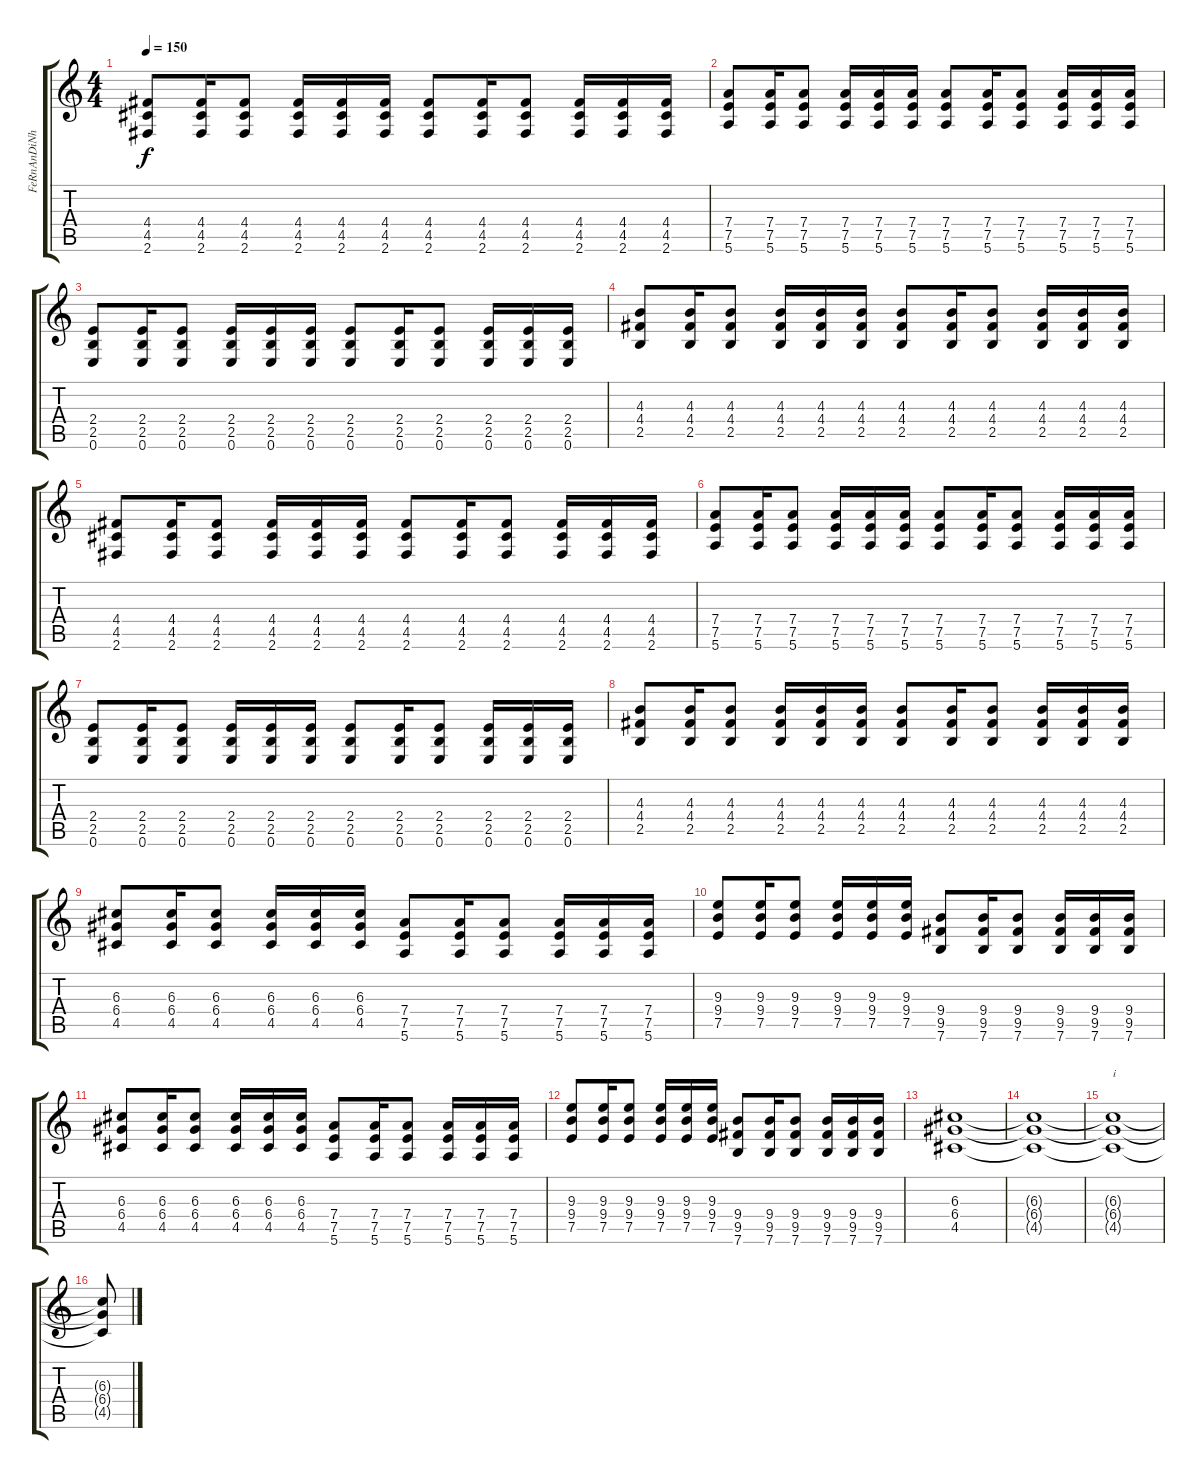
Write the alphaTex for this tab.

\track ("FeRnAnDiNhO" "FeRnAnDiNh") {instrument overdrivenguitar}
\staff {score tabs}
\tuning (E4 B3 G3 D3 A2 E2) {hide}
\ts (4 4)
\tempo 150
\clef g2
\ks c
(4.4 4.5 2.6).8{dy f} (4.4 4.5 2.6).16 (4.4 4.5 2.6).8 (4.4 4.5 2.6).16 (4.4 4.5 2.6).16 (4.4 4.5 2.6).16 (4.4 4.5 2.6).8 (4.4 4.5 2.6).16 (4.4 4.5 2.6).8 (4.4 4.5 2.6).16 (4.4 4.5 2.6).16 (4.4 4.5 2.6).16 |
(7.4 7.5 5.6).8 (7.4 7.5 5.6).16 (7.4 7.5 5.6).8 (7.4 7.5 5.6).16 (7.4 7.5 5.6).16 (7.4 7.5 5.6).16 (7.4 7.5 5.6).8 (7.4 7.5 5.6).16 (7.4 7.5 5.6).8 (7.4 7.5 5.6).16 (7.4 7.5 5.6).16 (7.4 7.5 5.6).16 |
(2.4 2.5 0.6).8 (2.4 2.5 0.6).16 (2.4 2.5 0.6).8 (2.4 2.5 0.6).16 (2.4 2.5 0.6).16 (2.4 2.5 0.6).16 (2.4 2.5 0.6).8 (2.4 2.5 0.6).16 (2.4 2.5 0.6).8 (2.4 2.5 0.6).16 (2.4 2.5 0.6).16 (2.4 2.5 0.6).16 |
(4.3 4.4 2.5).8 (4.3 4.4 2.5).16 (4.3 4.4 2.5).8 (4.3 4.4 2.5).16 (4.3 4.4 2.5).16 (4.3 4.4 2.5).16 (4.3 4.4 2.5).8 (4.3 4.4 2.5).16 (4.3 4.4 2.5).8 (4.3 4.4 2.5).16 (4.3 4.4 2.5).16 (4.3 4.4 2.5).16 |
(4.4 4.5 2.6).8 (4.4 4.5 2.6).16 (4.4 4.5 2.6).8 (4.4 4.5 2.6).16 (4.4 4.5 2.6).16 (4.4 4.5 2.6).16 (4.4 4.5 2.6).8 (4.4 4.5 2.6).16 (4.4 4.5 2.6).8 (4.4 4.5 2.6).16 (4.4 4.5 2.6).16 (4.4 4.5 2.6).16 |
(7.4 7.5 5.6).8 (7.4 7.5 5.6).16 (7.4 7.5 5.6).8 (7.4 7.5 5.6).16 (7.4 7.5 5.6).16 (7.4 7.5 5.6).16 (7.4 7.5 5.6).8 (7.4 7.5 5.6).16 (7.4 7.5 5.6).8 (7.4 7.5 5.6).16 (7.4 7.5 5.6).16 (7.4 7.5 5.6).16 |
(2.4 2.5 0.6).8 (2.4 2.5 0.6).16 (2.4 2.5 0.6).8 (2.4 2.5 0.6).16 (2.4 2.5 0.6).16 (2.4 2.5 0.6).16 (2.4 2.5 0.6).8 (2.4 2.5 0.6).16 (2.4 2.5 0.6).8 (2.4 2.5 0.6).16 (2.4 2.5 0.6).16 (2.4 2.5 0.6).16 |
(4.3 4.4 2.5).8 (4.3 4.4 2.5).16 (4.3 4.4 2.5).8 (4.3 4.4 2.5).16 (4.3 4.4 2.5).16 (4.3 4.4 2.5).16 (4.3 4.4 2.5).8 (4.3 4.4 2.5).16 (4.3 4.4 2.5).8 (4.3 4.4 2.5).16 (4.3 4.4 2.5).16 (4.3 4.4 2.5).16 |
(6.3 6.4 4.5).8 (6.3 6.4 4.5).16 (6.3 6.4 4.5).8 (6.3 6.4 4.5).16 (6.3 6.4 4.5).16 (6.3 6.4 4.5).16 (7.4 7.5 5.6).8 (7.4 7.5 5.6).16 (7.4 7.5 5.6).8 (7.4 7.5 5.6).16 (7.4 7.5 5.6).16 (7.4 7.5 5.6).16 |
(9.3 9.4 7.5).8 (9.3 9.4 7.5).16 (9.3 9.4 7.5).8 (9.3 9.4 7.5).16 (9.3 9.4 7.5).16 (9.3 9.4 7.5).16 (9.4 9.5 7.6).8 (9.4 9.5 7.6).16 (9.4 9.5 7.6).8 (9.4 9.5 7.6).16 (9.4 9.5 7.6).16 (9.4 9.5 7.6).16 |
(6.3 6.4 4.5).8 (6.3 6.4 4.5).16 (6.3 6.4 4.5).8 (6.3 6.4 4.5).16 (6.3 6.4 4.5).16 (6.3 6.4 4.5).16 (7.4 7.5 5.6).8 (7.4 7.5 5.6).16 (7.4 7.5 5.6).8 (7.4 7.5 5.6).16 (7.4 7.5 5.6).16 (7.4 7.5 5.6).16 |
(9.3 9.4 7.5).8 (9.3 9.4 7.5).16 (9.3 9.4 7.5).8 (9.3 9.4 7.5).16 (9.3 9.4 7.5).16 (9.3 9.4 7.5).16 (9.4 9.5 7.6).8 (9.4 9.5 7.6).16 (9.4 9.5 7.6).8 (9.4 9.5 7.6).16 (9.4 9.5 7.6).16 (9.4 9.5 7.6).16 |
(6.3 6.4 4.5).1 |
(6.3{t} 6.4{t} 4.5{t}).1 |
(6.3{t} 6.4{t} 4.5{t}).1{txt "i"} |
(6.3{t} 6.4{t} 4.5{t}).8
